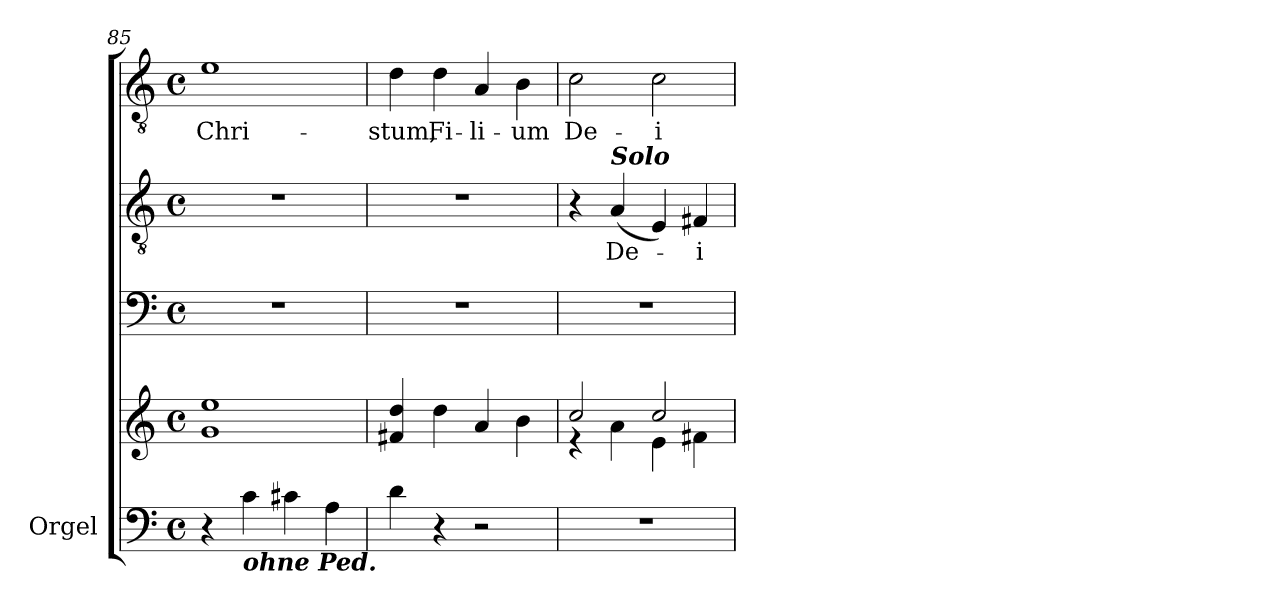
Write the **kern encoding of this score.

**kern	**kern	**kern	**kern	**text	**kern	**text
*part4	*part4	*part3	*part2	*part2	*part1	*part1
*staff5	*staff4	*staff3	*staff2	*staff2	*staff1	*staff1
*I"Orgel	*	*	*	*	*	*
*I'Org.	*	*	*	*	*	*
*clefF4	*clefG2	*clefF4	*clefGv2	*	*clefGv2	*
*k[]	*k[]	*k[]	*k[]	*	*k[]	*
*C:	*C:	*C:	*C:	*	*C:	*
*M4/4	*M4/4	*M4/4	*M4/4	*	*M4/4	*
*met(c)	*met(c)	*met(c)	*met(c)	*	*met(c)	*
=85	=85	=85	=85	=85	=85	=85
!	!	!	!	!	!	!LO:LY:b
4r	1g 1ee	1r	1r	.	1e	Chri-
!LO:TX:b:Bi:t=ohne Ped.	!	!	!	!	!	!
4c\	.	.	.	.	.	.
4c#X\	.	.	.	.	.	.
4A\	.	.	.	.	.	.
!!LO:LB:g=z
=86	=86	=86	=86	=86	=86	=86
!	!	!	!	!	!	!LO:LY:b
4d\	4f#X/ 4dd/	1r	1r	.	4d\	-stum,
!	!	!	!	!	!	!LO:LY:b
4r	4dd\	.	.	.	4d\	Fi-
!	!	!	!	!	!	!LO:LY:b
2r	4a/	.	.	.	4A/	-li-
!	!	!	!	!	!	!LO:LY:b
.	4b\	.	.	.	4B\	-um
=87	=87	=87	=87	=87	=87	=87
*	*^	*	*	*	*	*
!	!	!	!	!	!	!	!LO:LY:b
1r	2cc/	4re	1r	4r	.	2c\	De-
!	!	!	!	!LO:TX:a:Bi:t=Solo	!	!	!
!	!	!	!	!	!LO:LY:b	!	!
.	.	4a\	.	(<4A/	De-	.	.
!	!	!	!	!	!	!	!LO:LY:b
.	2cc/	4e\	.	4E/)	.	2c\	-i
!	!	!	!	!	!LO:LY:b	!	!
.	.	4f#X\	.	4F#X/	-i	.	.
*	*v	*v	*	*	*	*	*
=	=	=	=	=	=	=
*-	*-	*-	*-	*-	*-	*-
